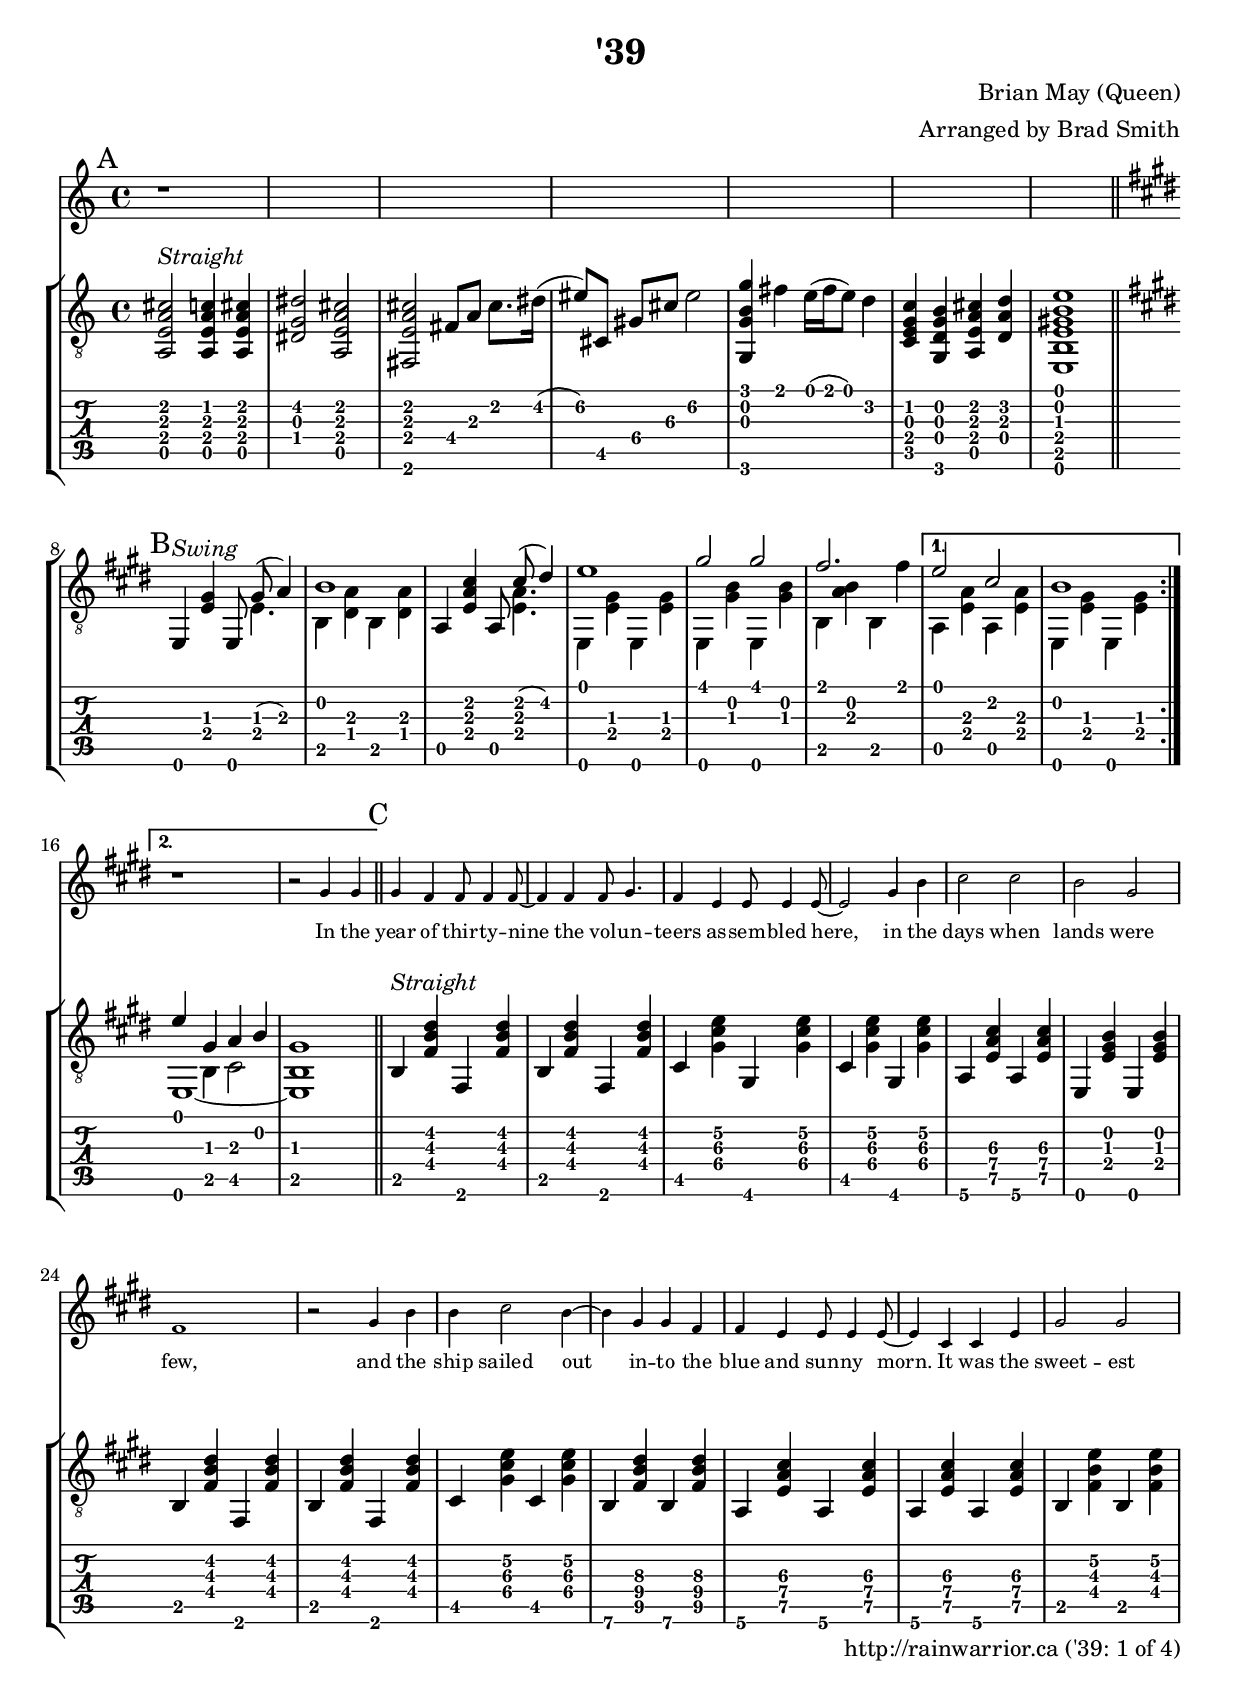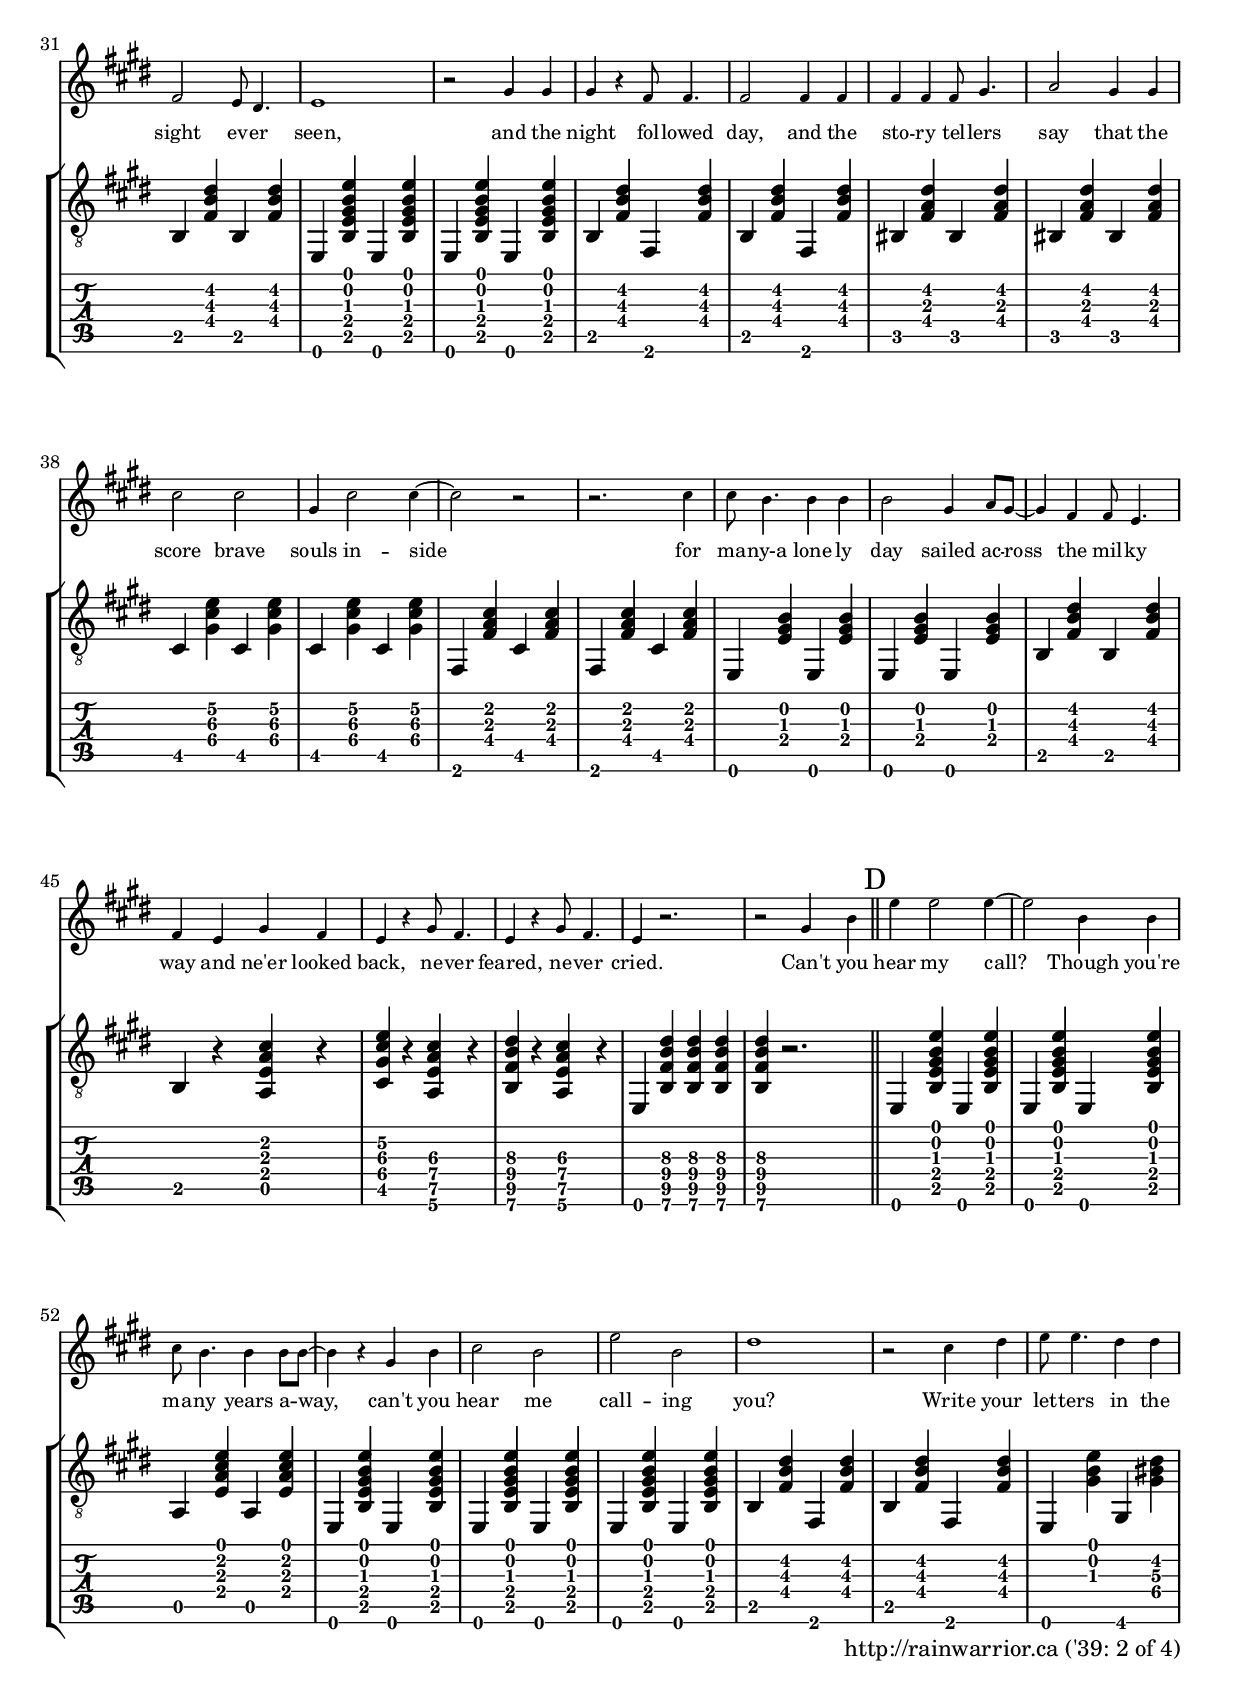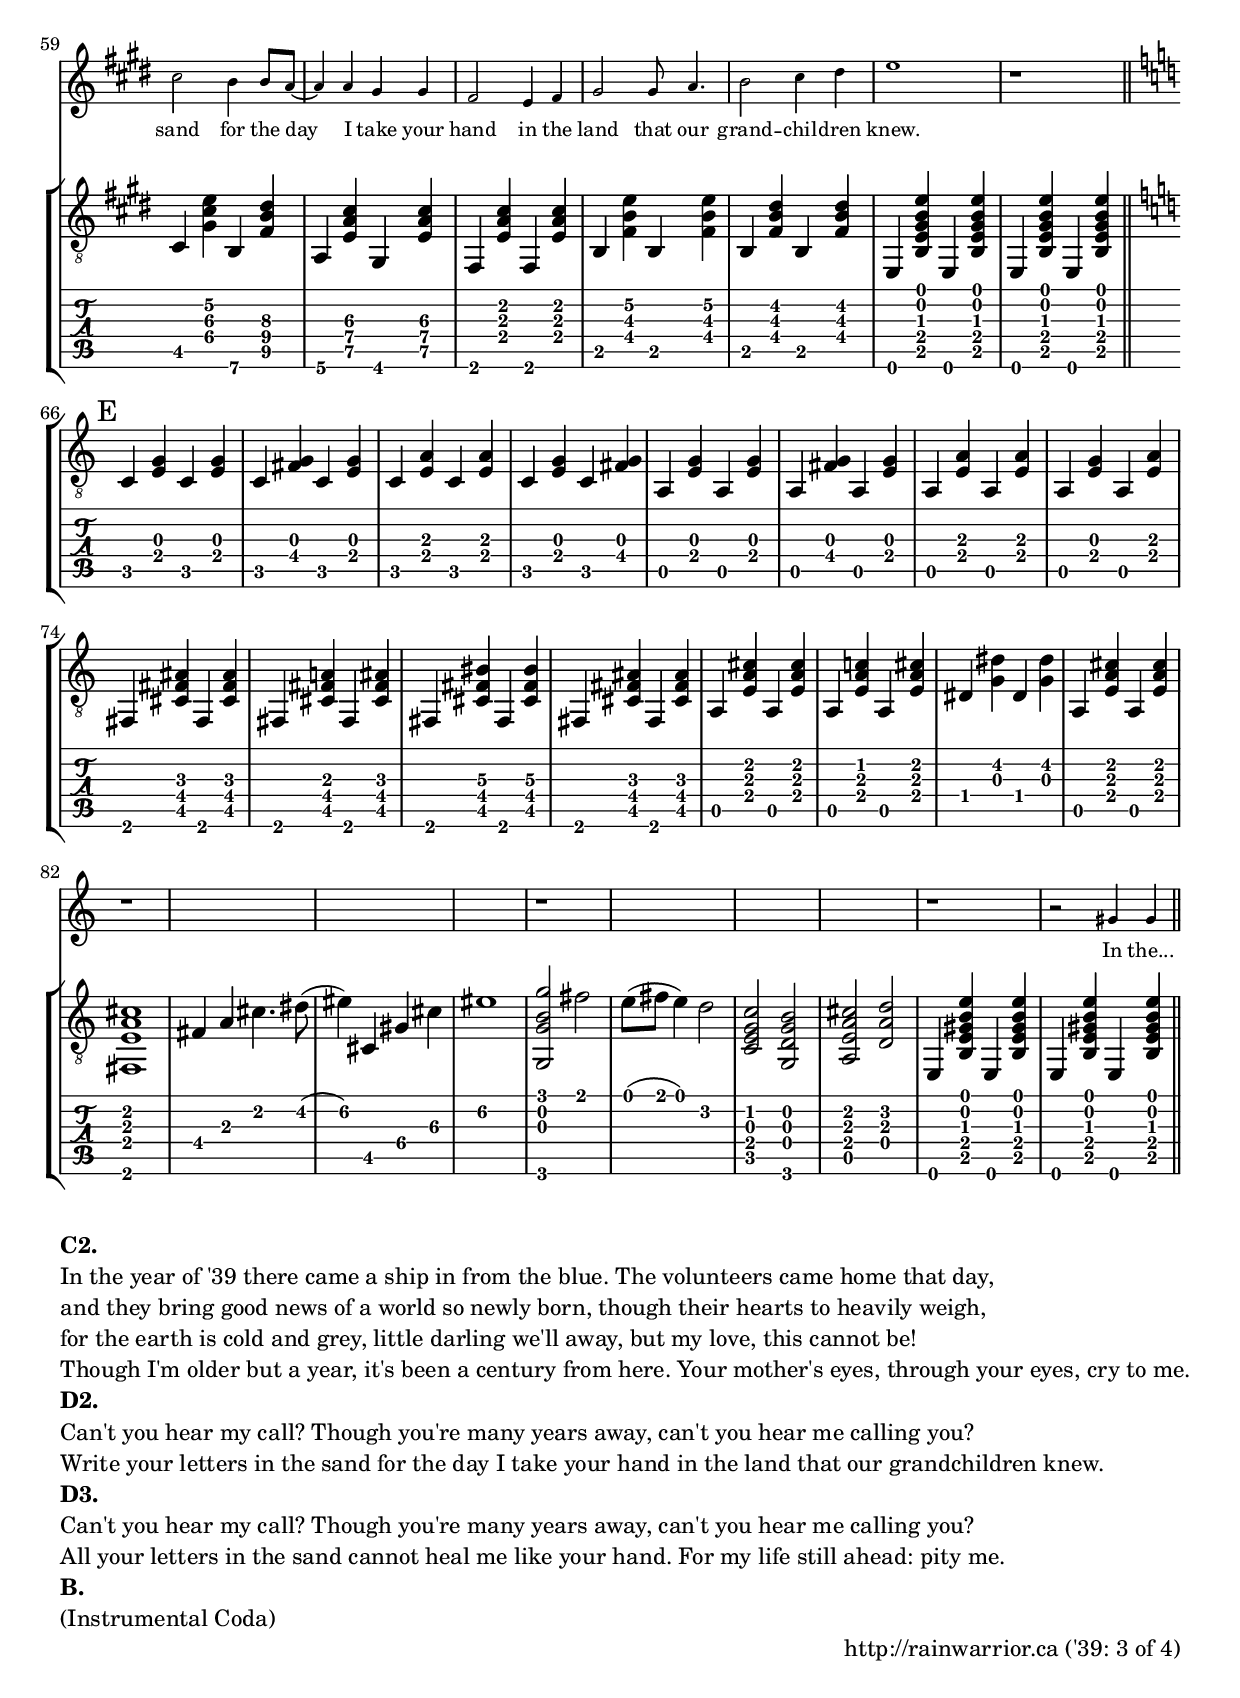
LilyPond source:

% '39
% Composer: Brian May (Queen), 1975
% Arranger: Brad Smith, 2014

\version "2.18.2" % lilypond version

\header {
	title = "'39"
	composer = "Brian May (Queen)"
	arranger = "Arranged by Brad Smith"
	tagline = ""
}
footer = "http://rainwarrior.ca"

\pointAndClickOff

song = {
	\time 4/4
	\key c \major
	\overrideTimeSignatureSettings % group beams by quarter note
		#'(4 . 4)
		#'(1 . 4)
		#'(1 1 1 1)
		#'()
	% introduction
	\mark "A"
	r1*7 |
	\bar "||"
	% opening
	\key e \major
	\mark "B"
	\repeat volta 2 { r1*6 }
	\alternative {
		{ r1*2 }
		{ r1 | r2 gis4 gis | }
	}
	\bar "||"
	% verse
	\mark "C"
	gis4 fis fis8 fis4 fis8~ |
	fis4 fis fis8 gis4. |
	fis4 e e8 e4 e8~ |
	e2 gis4 b |
	cis'2 cis' |
	b2 gis |
	fis1 |
	r2 gis4 b |
	b4 cis'2 b4~ |
	b4 gis gis fis |
	fis4 e e8 e4 e8~ |
	e4 cis cis e |
	gis2 gis |
	fis2 e8 dis4. |
	e1 |
	r2 gis4 gis |
	gis4 r fis8 fis4. |
	fis2 fis4 fis |
	fis4 fis fis8 gis4. |
	a2 gis4 gis |
	cis'2 cis' |
	gis4 cis'2 cis'4~ |
	cis'2 r2 |
	r2. cis'4 |
	cis'8 b4. b4 b |
	b2 gis4 a8 gis8~ |
	gis4 fis fis8 e4. |
	fis4 e gis fis |
	e4 r gis8 fis4. |
	e4 r gis8 fis4. |
	e4 r2. |
	r2 gis4 b |
	\bar "||"
	% chorus
	\mark "D"
	e'4 e'2 e'4~ | e'2 b4 b |
	cis'8 b4. b4 b8 b8~ |
	b4 r gis b |
	cis'2 b | e' b |
	dis'1 | r2 cis'4 dis' |
	e'8 e'4. dis'4 dis' | cis'2 b4 b8 a~ |
	a4 a gis gis | fis2 e4 fis |
	gis2 gis8 a4. | b2 cis'4 dis'4 |
	e'1 | r1 |
	\bar "||"
	% bridge
	\key c \major
	\mark "E"
	r1*8 | r1*8 | r1*4 | r1*4 |
	r1 | r2 gis4 gis |
	\bar "||"
}

text = \lyricmode {
	In the year of thir -- ty -- nine
	the vol -- un -- teers as -- sem -- bled here,
	in the days when lands were few,
	and the ship sailed out
	in -- to the blue and sun -- ny morn.
	It was the sweet -- est sight ev -- er seen,
	and the night fol -- lowed day,
	and the sto -- ry tel -- lers say
	that the score brave souls in -- side
	for ma -- ny-a lone -- ly day
	sailed ac -- ross the mil -- ky way and
	ne'er looked back, ne -- ver feared, ne -- ver cried.
	Can't you hear my call?
	Though you're ma -- ny years a -- way,
	can't you hear me call -- ing you?
	Write your let -- ters in the sand
	for the day I take your hand
	in the land that our grand -- chil -- dren knew.
	In the...
}

text_more = \markup { \column {
	\line { \bold C2. }
	\line { In the year of '39 there came a ship in from the blue. The volunteers came home that day, }
	\line { and they bring good news of a world so newly born, though their hearts to heavily weigh, }
	\line { for the earth is cold and grey, little darling we'll away, but my love, this cannot be! }
	\line { Though I'm older but a year, it's been a century from here. Your mother's eyes, through your eyes, cry to me. }
	\line { \bold D2. }
	\line { Can't you hear my call? Though you're many years away, can't you hear me calling you? }
	\line { Write your letters in the sand for the day I take your hand in the land that our grandchildren knew. }
	\line { \bold D3. }
	\line { Can't you hear my call? Though you're many years away, can't you hear me calling you? }
	\line { All your letters in the sand cannot heal me like your hand. For my life still ahead: pity me. }
	\line { \bold B. }
	\line { (Instrumental Coda) }
} }

guitar = {
	\time 4/4
	\key c \major
	% introduction
	<a, e a cis'>2 ^ \markup \italic Straight
		<a, e a c'>4 <a, e a cis'>4 |
	<dis g dis'>2 <a, e a cis'>2 |
	<fis, e a cis'> 2 fis8 a cis'8. dis'16( |
	eis'8\2) cis gis\4 cis'\3 eis'2\2 |
	<g, g b g'>4 fis' e'16( fis' e'8) d'4 |
	<c e g c'>4 <g, d g b> <a, e a cis'> <d a d'> |
	<e, b, e gis b e'>1 | \bar "||"
	% opening
	\key e \major
	\repeat volta 2 {
		e,4 ^ \markup \italic Swing
			<e gis> e,8 << {gis8( a4)} \\ {e4.} >> |
		<< {b1} \\ { b,4 <dis a> b, <dis a> } >> |
		a,4 <e a cis'> a,8 << { cis'8( dis'4) } \\ {<e a>4.} >> |
		<< {e'1} \\ { e,4 <e gis> e, <e gis> } >> |
		<< {gis'2 gis'} \\ { e,4 <gis b> e, <gis b> } >> |
		<< {fis'2. } \\ { b,4 <a b> b, } >> fis'4 |
	}
	\alternative {
		{
			<< {e'2 cis'} \\ { a,4 <e a> a, <e a> } >> |
			<< {b1} \\ { e,4 <e gis> e, <e gis> } >> |
		}
		{
			
			<< { e' << {gis4 a b gis1} \\ {b,4 cis2 b,1} >> } \\ {e,1~ e,1} >> |
		}
	}
	% verse
	b,4 ^ \markup \italic Straight
		<fis b dis'> fis, <fis b dis'> | b, <fis b dis'> fis, <fis b dis'> |
	cis <gis\4 cis' e'\2> gis, <gis\4 cis' e'\2> | cis <gis\4 cis' e'\2> gis, <gis\4 cis' e'\2> |
	a,\6 <e\5 a\4 cis'\3> a,\6 <e\5 a\4 cis'\3> | e, <e gis b> e, <e gis b> |
	b, <fis b dis'> fis, <fis b dis'> | b, <fis b dis'> fis, <fis b dis'> |
	cis\5 <gis\4 cis'\3 e'\2> cis4\5 <gis\4 cis'\3 e'\2> | b,\6 <fis\5 b\4 dis'\3>  b,\6 <fis\5 b\4 dis'\3> |
	a,\6 <e\5 a\4 cis'\3> a,\6 <e\5 a\4 cis'\3> | a,\6 <e\5 a\4 cis'\3> a,\6 <e\5 a\4 cis'\3> |
	b, <fis b e'\2> b, <fis b e'\2> | b, <fis b dis'> b,4 <fis b dis'> |
	e, <b, e gis b e'> e, <b, e gis b e'> | e, <b, e gis b e'> e, <b, e gis b e'> |
	b, <fis b dis'> fis, <fis b dis'> | b, <fis b dis'> fis, <fis b dis'> |
	bis, <fis a dis'> bis, <fis a dis'> | bis, <fis a dis'> bis, <fis a dis'>
	cis <gis\4 cis' e'\2> cis <gis\4 cis' e'\2> | cis <gis\4 cis' e'\2> cis <gis\4 cis' e'\2> |
	fis, <fis a cis'> cis <fis a cis'> | fis, <fis a cis'> cis <fis a cis'> |
	e, <e gis b> e, <e gis b> | e, <e gis b> e, <e gis b> |
	b, <fis b dis'> b, <fis b dis'> | b, r <a, e a cis'> r |
	<cis gis cis' e'\2> r <a, e a cis'\3> r | <b, fis b\4 dis'\3> r <a, e a cis'\3> r |	
	e, <b, fis b\4 dis'\3> <b, fis b\4 dis'\3> <b, fis b\4 dis'\3> | <b, fis b\4 dis'\3> r2. |
	\bar "||"
	% chorus
	e,4 <b, e gis b e'> e, <b, e gis b e'> | e, <b, e gis b e'> e, <b, e gis b e'> |
	a, <e a cis' e'> a, <e a cis' e'> | e, <b, e gis b e'> e, <b, e gis b e'> |
	e, <b, e gis b e'> e, <b, e gis b e'> | e, <b, e gis b e'> e, <b, e gis b e'> |
	b, <fis b dis'> fis, <fis b dis'> | b, <fis b dis'> fis, <fis b dis'> |
	e, <gis b e'> gis, <gis bis dis'> | cis <gis cis' e'\2> b,\6 <fis b\4 dis'\3>
	a,\6 <e a cis'\3> gis, <e a cis'\3> | fis, <e a cis'> fis, <e a cis'> |
	b, <fis b e'\2> b, <fis b e'\2> | b, <fis b dis'> b,4 <fis b dis'> |
	e, <b, e gis b e'> e, <b, e gis b e'> | e, <b, e gis b e'> e, <b, e gis b e'> |
	\bar "||"
	% bridge
	\key c \major
	c4 <e g> c <e g> | c <fis g> c <e g> | c <e a> c <e a> | c <e g> c <fis g> |
	a, <e g> a, <e g> | a, <fis g> a, <e g> | a, <e a> a, <e a> | a, <e g> a, <e a> |
	fis, <cis fis ais> fis, <cis fis ais> | fis, <cis fis a!> fis, <cis fis ais> |
	fis, <cis fis bis\3> fis, <cis fis bis\3> | fis, <cis fis ais> fis, <cis fis ais> |
	a, <e a cis'> a, <e a cis'> | a, <e a c'!> a, <e a cis'> |
	dis <g dis'> dis <g dis'> | a, <e a cis'> a, <e a cis'> |
	<fis, e a cis'>1 | fis4 a cis'4. dis'8( | eis'4\2) cis gis\4 cis'\3 | eis'1\2 |
	<g, g b g'>2 fis'2 | e'8( fis'8 e'4) d'2 |
	<c e g c'>2 <g, d g b> <a, e a cis'> <d a d'> |
	e,4 <b, e gis b e'> e, <b, e gis b e'> | e, <b, e gis b e'> e, <b, e gis b e'> |
	\bar "||"
}

\score {
	<<
		\new StaffGroup
		<<
			\new Voice = "voice"
			\with {
				fontSize = #-3
      			\override StaffSymbol.staff-space = #(magstep -3)
      			\override StaffSymbol.thickness = #(magstep -3)
			}
			{
				\clef "treble"
				\transpose c c' \song
			}
			\new Lyrics {
				\lyricsto voice
				{
					\set fontSize = #-2
					\text
				}
			}
		>>
		\new StaffGroup
		<<
			\new Staff
			{
				\override StringNumber #'transparent = ##t 
				\clef "treble_8"
				\guitar
			}
			\new TabStaff
			{
				\guitar
			}
		>>
	>>
	%\midi { \tempo 4 = 180 }
}
\text_more

\layout {
  \context {
    \Staff \RemoveEmptyStaves
  }
}

\paper {
	oddFooterMarkup = \markup { \fill-line { "" \concat { \footer " ('39: " \fromproperty #'page:page-number-string " of 4)" } } }
	indent = 0
	top-margin = 0.4\in
	bottom-margin = 0.4\in
	left-margin = 0.4\in
	right-margin = 0.4\in
	print-page-number = #f
}

% end of file
